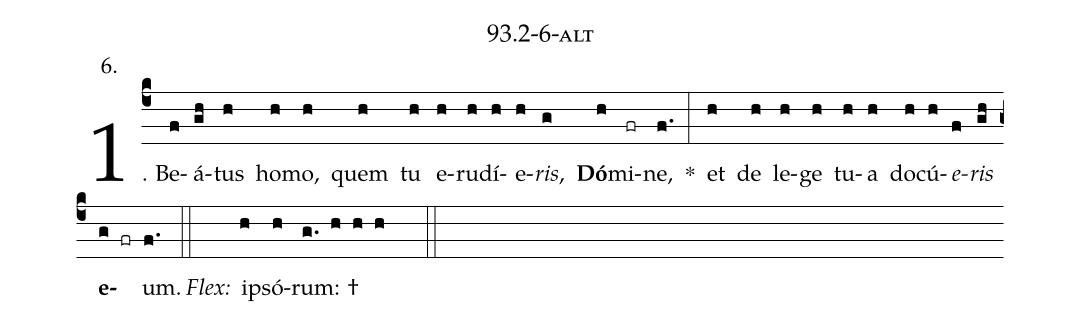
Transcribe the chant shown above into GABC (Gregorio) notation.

name: 93.2-6-alt;
annotation: 6.;
%%
(c4)1. Be(f)á(gh)tus(h) ho(h)mo,(h) quem(h) tu(h) e(h)ru(h)dí(h)e(h)<i>ris</i>,(g) <b>Dó</b>(h)mi(fr)ne,(f.) *(:) et(h) de(h) le(h)ge(h) tu(h)a(h) do(h)cú(h)<i>e</i>(f)<i>ris</i>(gh) <b>e</b>(g fr)um.(f.) (::)
<i>Flex:</i>()  ip(h)só(h)rum: †(g. h h h  ::)

%E(h) u(h) o(f) u(gh) a(g) e.(f.) (::)
